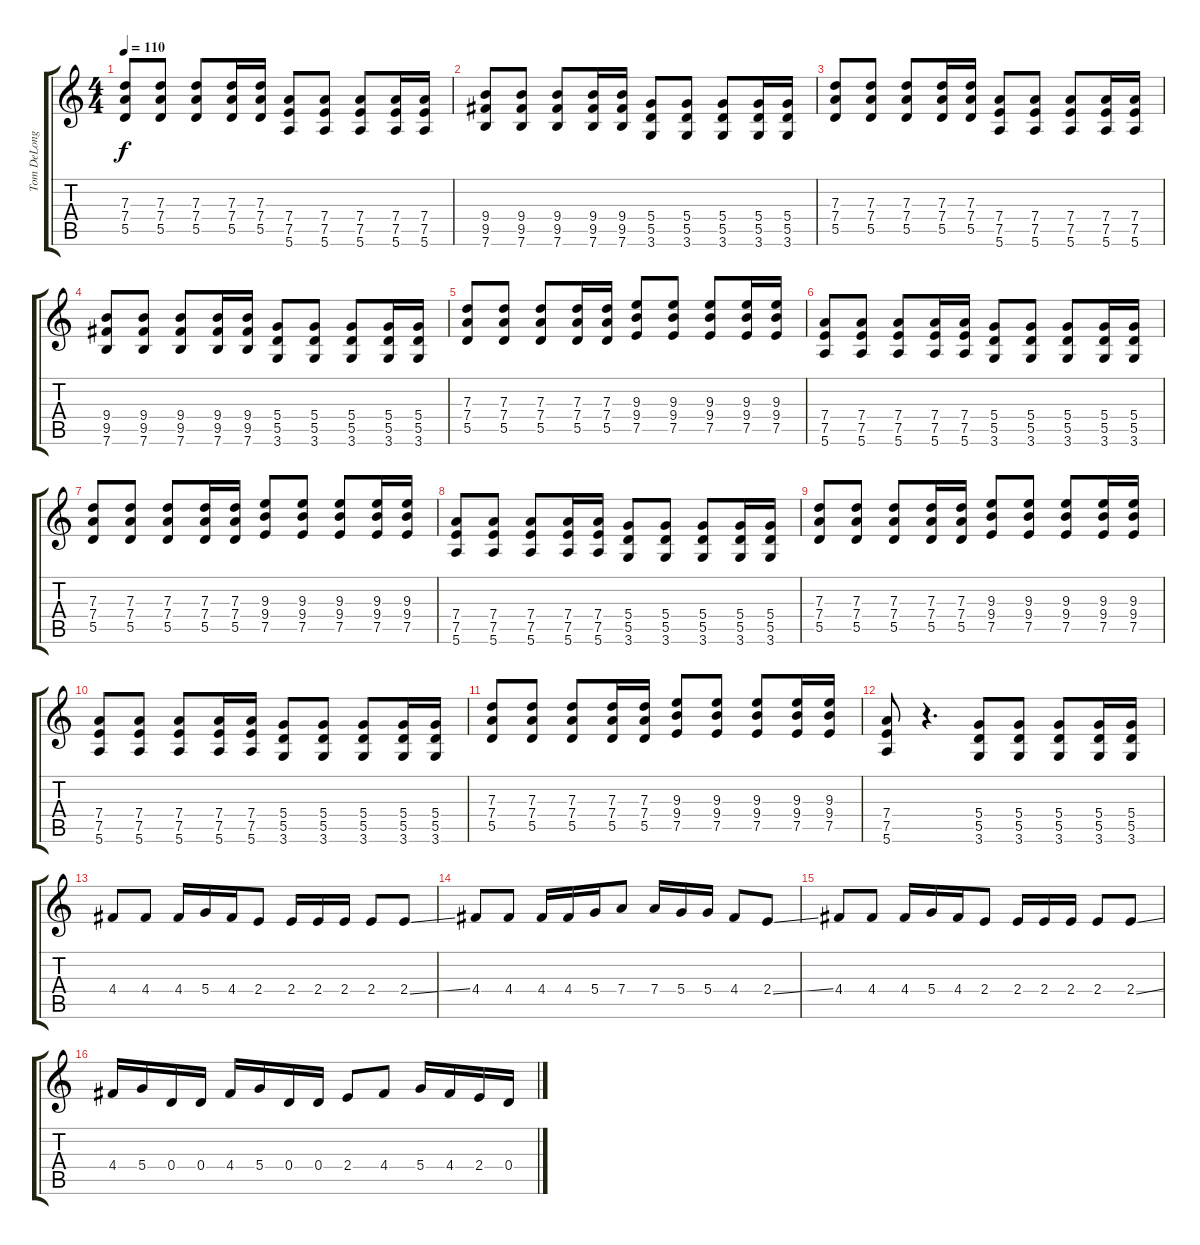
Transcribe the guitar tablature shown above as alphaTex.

\track ("Tom DeLonge - Guitar" "Tom DeLong") {instrument distortionguitar}
\staff {score tabs}
\tuning (E4 B3 G3 D3 A2 E2) {hide}
\ts (4 4)
\tempo 110
\clef g2
\ks c
(7.3 7.4 5.5).8{dy f} (7.3 7.4 5.5).8 (7.3 7.4 5.5).8 (7.3 7.4 5.5).16 (7.3 7.4 5.5).16 (7.4 7.5 5.6).8 (7.4 7.5 5.6).8 (7.4 7.5 5.6).8 (7.4 7.5 5.6).16 (7.4 7.5 5.6).16 |
(9.4 9.5 7.6).8 (9.4 9.5 7.6).8 (9.4 9.5 7.6).8 (9.4 9.5 7.6).16 (9.4 9.5 7.6).16 (5.4 5.5 3.6).8 (5.4 5.5 3.6).8 (5.4 5.5 3.6).8 (5.4 5.5 3.6).16 (5.4 5.5 3.6).16 |
(7.3 7.4 5.5).8 (7.3 7.4 5.5).8 (7.3 7.4 5.5).8 (7.3 7.4 5.5).16 (7.3 7.4 5.5).16 (7.4 7.5 5.6).8 (7.4 7.5 5.6).8 (7.4 7.5 5.6).8 (7.4 7.5 5.6).16 (7.4 7.5 5.6).16 |
(9.4 9.5 7.6).8 (9.4 9.5 7.6).8 (9.4 9.5 7.6).8 (9.4 9.5 7.6).16 (9.4 9.5 7.6).16 (5.4 5.5 3.6).8 (5.4 5.5 3.6).8 (5.4 5.5 3.6).8 (5.4 5.5 3.6).16 (5.4 5.5 3.6).16 |
(7.3 7.4 5.5).8 (7.3 7.4 5.5).8 (7.3 7.4 5.5).8 (7.3 7.4 5.5).16 (7.3 7.4 5.5).16 (9.3 9.4 7.5).8 (9.3 9.4 7.5).8 (9.3 9.4 7.5).8 (9.3 9.4 7.5).16 (9.3 9.4 7.5).16 |
(7.4 7.5 5.6).8 (7.4 7.5 5.6).8 (7.4 7.5 5.6).8 (7.4 7.5 5.6).16 (7.4 7.5 5.6).16 (5.4 5.5 3.6).8 (5.4 5.5 3.6).8 (5.4 5.5 3.6).8 (5.4 5.5 3.6).16 (5.4 5.5 3.6).16 |
(7.3 7.4 5.5).8 (7.3 7.4 5.5).8 (7.3 7.4 5.5).8 (7.3 7.4 5.5).16 (7.3 7.4 5.5).16 (9.3 9.4 7.5).8 (9.3 9.4 7.5).8 (9.3 9.4 7.5).8 (9.3 9.4 7.5).16 (9.3 9.4 7.5).16 |
(7.4 7.5 5.6).8 (7.4 7.5 5.6).8 (7.4 7.5 5.6).8 (7.4 7.5 5.6).16 (7.4 7.5 5.6).16 (5.4 5.5 3.6).8 (5.4 5.5 3.6).8 (5.4 5.5 3.6).8 (5.4 5.5 3.6).16 (5.4 5.5 3.6).16 |
(7.3 7.4 5.5).8 (7.3 7.4 5.5).8 (7.3 7.4 5.5).8 (7.3 7.4 5.5).16 (7.3 7.4 5.5).16 (9.3 9.4 7.5).8 (9.3 9.4 7.5).8 (9.3 9.4 7.5).8 (9.3 9.4 7.5).16 (9.3 9.4 7.5).16 |
(7.4 7.5 5.6).8 (7.4 7.5 5.6).8 (7.4 7.5 5.6).8 (7.4 7.5 5.6).16 (7.4 7.5 5.6).16 (5.4 5.5 3.6).8 (5.4 5.5 3.6).8 (5.4 5.5 3.6).8 (5.4 5.5 3.6).16 (5.4 5.5 3.6).16 |
(7.3 7.4 5.5).8 (7.3 7.4 5.5).8 (7.3 7.4 5.5).8 (7.3 7.4 5.5).16 (7.3 7.4 5.5).16 (9.3 9.4 7.5).8 (9.3 9.4 7.5).8 (9.3 9.4 7.5).8 (9.3 9.4 7.5).16 (9.3 9.4 7.5).16 |
(7.4 7.5 5.6).8 r.4{d} (5.4 5.5 3.6).8 (5.4 5.5 3.6).8 (5.4 5.5 3.6).8 (5.4 5.5 3.6).16 (5.4 5.5 3.6).16 |
4.4.8 4.4.8 4.4.16 5.4.16 4.4.16 2.4.8 2.4.16 2.4.16 2.4.16 2.4.8 2.4{ss}.8 |
4.4.8 4.4.8 4.4.16 4.4.16 5.4.16 7.4.8 7.4.16 5.4.16 5.4.16 4.4.8 2.4{ss}.8 |
4.4.8 4.4.8 4.4.16 5.4.16 4.4.16 2.4.8 2.4.16 2.4.16 2.4.16 2.4.8 2.4{ss}.8 |
4.4.16 5.4.16 0.4.16 0.4.16 4.4.16 5.4.16 0.4.16 0.4.16 2.4.8 4.4.8 5.4.16 4.4.16 2.4.16 0.4.16
